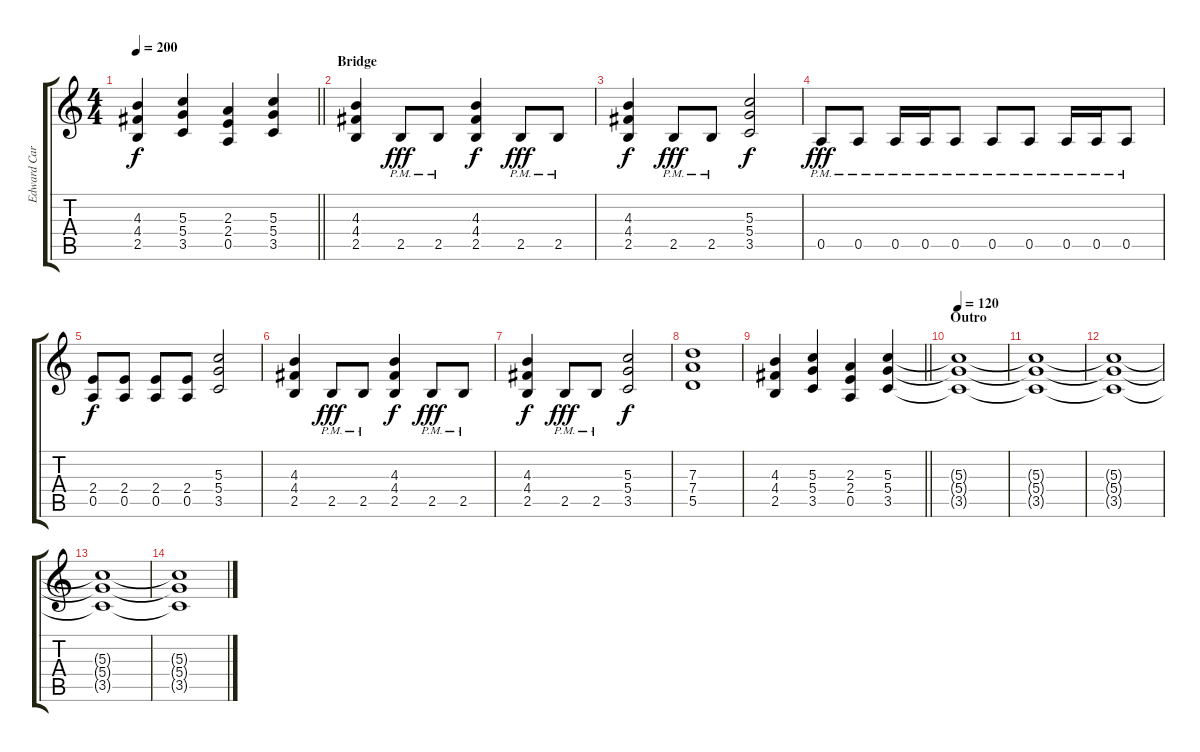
\track ("Edward Carlson" "Edward Car") {instrument overdrivenguitar}
\staff {score tabs}
\tuning (E4 B3 G3 D3 A2 E2) {hide}
\ts (4 4)
\tempo 200
\clef g2
\barLineRight lightlight
\ks c
(4.3 4.4 2.5).4{dy f} (5.3 5.4 3.5).4 (2.3 2.4 0.5).4 (5.3 5.4 3.5).4 |
\section ("" "Bridge")
(4.3 4.4 2.5).4 2.5{pm}.8{dy fff} 2.5{pm}.8 (4.3 4.4 2.5).4{dy f} 2.5{pm}.8{dy fff} 2.5{pm}.8 |
(4.3 4.4 2.5).4{dy f} 2.5{pm}.8{dy fff} 2.5{pm}.8 (5.3 5.4 3.5).2{dy f} |
0.5{pm}.8{dy fff} 0.5{pm}.8 0.5{pm}.16 0.5{pm}.16 0.5{pm}.8 0.5{pm}.8 0.5{pm}.8 0.5{pm}.16 0.5{pm}.16 0.5{pm}.8 |
(2.4 0.5).8{dy f} (2.4 0.5).8 (2.4 0.5).8 (2.4 0.5).8 (5.3 5.4 3.5).2 |
(4.3 4.4 2.5).4 2.5{pm}.8{dy fff} 2.5{pm}.8 (4.3 4.4 2.5).4{dy f} 2.5{pm}.8{dy fff} 2.5{pm}.8 |
(4.3 4.4 2.5).4{dy f} 2.5{pm}.8{dy fff} 2.5{pm}.8 (5.3 5.4 3.5).2{dy f} |
(7.3 7.4 5.5).1 |
\barLineRight lightlight
(4.3 4.4 2.5).4 (5.3 5.4 3.5).4 (2.3 2.4 0.5).4 (5.3 5.4 3.5).4 |
\section ("" "Outro")
\tempo 120
(5.3{t} 5.4{t} 3.5{t}).1{volume 0} |
(5.3{t} 5.4{t} 3.5{t}).1 |
(5.3{t} 5.4{t} 3.5{t}).1 |
(5.3{t} 5.4{t} 3.5{t}).1 |
(5.3{t} 5.4{t} 3.5{t}).1
